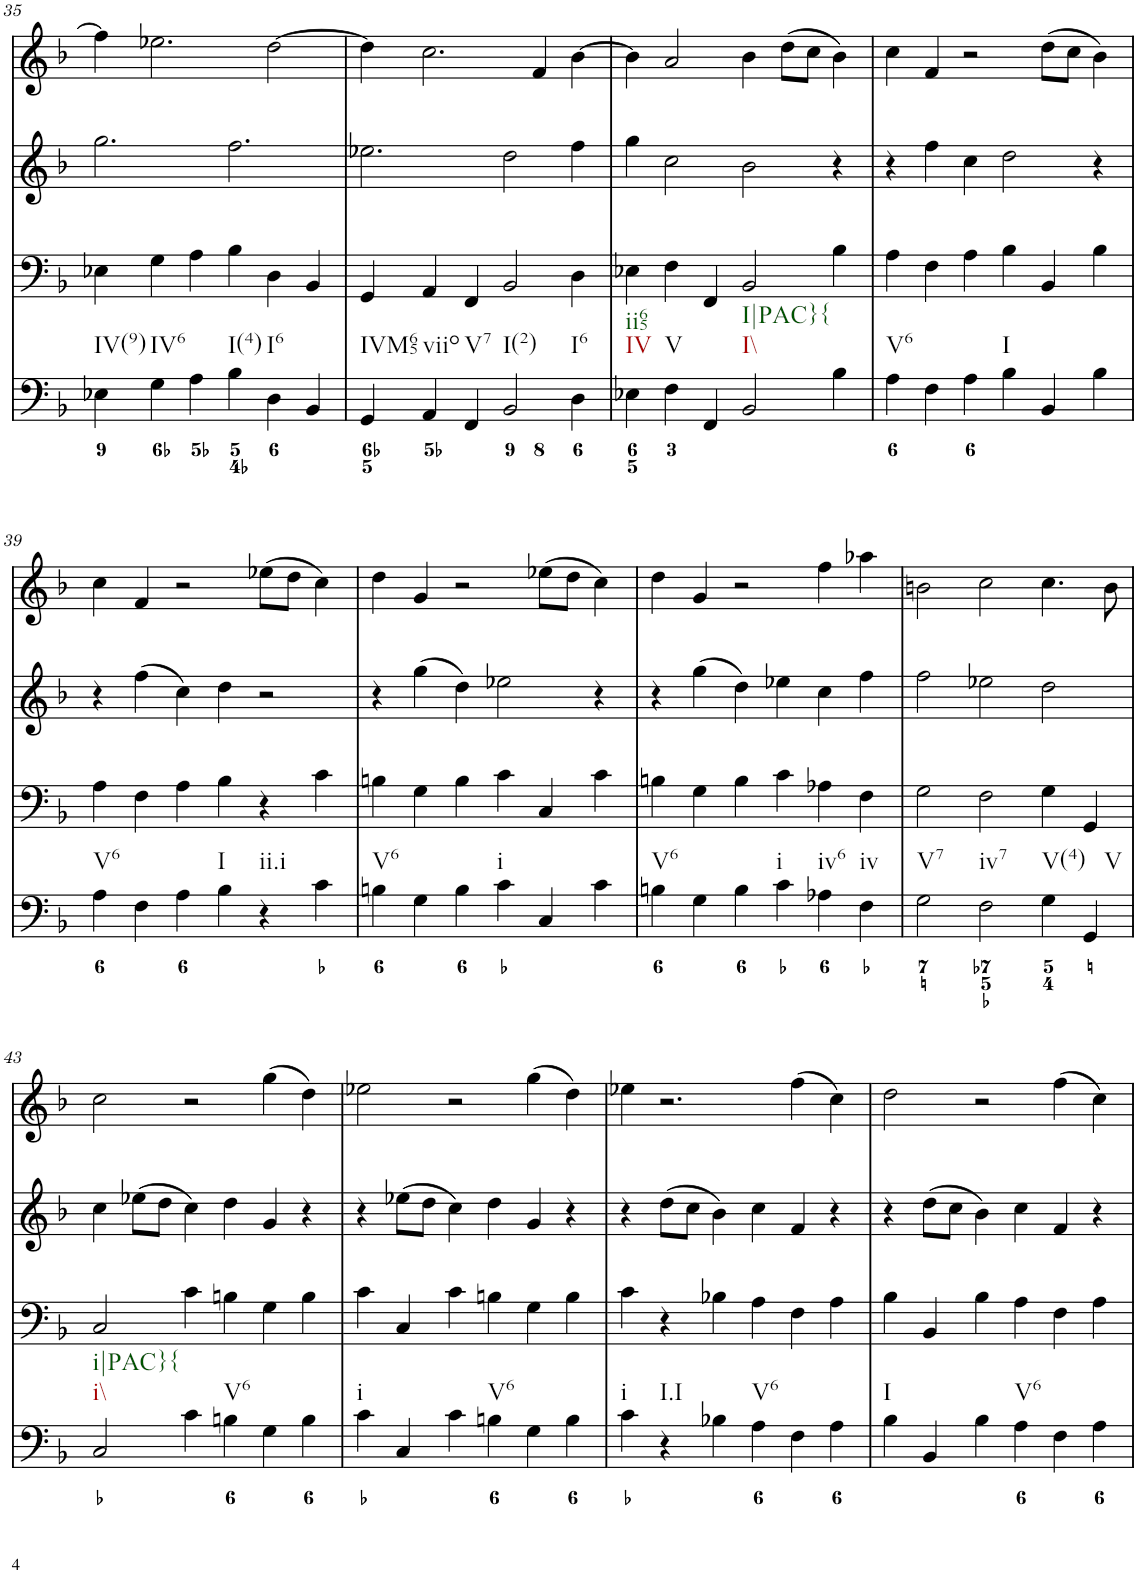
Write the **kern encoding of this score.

**kern	**kern	**kern	**kern
*part4	*part3	*part2	*part1
*staff4	*staff3	*staff2	*staff1
*I"Piano	*I"Piano	*I"Piano	*I"Piano
*I'Pno	*I'Pno	*I'Pno	*I'Pno
!!LO:PB:g=z
*clefF4	*clefF4	*clefG2	*clefG2
*k[b-]	*k[b-]	*k[b-]	*k[b-]
*F:	*F:	*F:	*F:
*M6/4	*M6/4	*M6/4	*M6/4
=35	=35	=35	=35
!LO:TX:b:t=IV(9)	!	!	!
4E-X\	4E-X\	2.gg\	4ff\]
!LO:TX:b:t=IV6	!	!	!
4G\	4G\	.	2.ee-X\
4A\	4A\	.	.
!LO:TX:b:t=I(4)	!	!	!
4B-\	4B-\	2.ff\	.
!LO:TX:b:t=I6	!	!	!
4D\	4D\	.	[2dd\
4BB-/	4BB-/	.	.
=36	=36	=36	=36
!LO:TX:b:t=IVM65	!	!	!
4GG/	4GG/	2.ee-X\	4dd\]
!LO:TX:b:t=viio	!	!	!
4AA/	4AA/	.	2.cc\
!LO:TX:b:t=V7	!	!	!
4FF/	4FF/	.	.
!LO:TX:b:t=I(2)	!	!	!
2BB-/	2BB-/	2dd\	.
.	.	.	4f/
!LO:TX:b:t=I6	!	!	!
4D\	4D\	4ff\	[4b-\
=37	=37	=37	=37
!LO:TX:b:t=IV	!	!	!
!LO:TX:b:t=ii65	!	!	!
4E-X\	4E-X\	4gg\	4b-\]
!LO:TX:b:t=V	!	!	!
4F\	4F\	2cc\	2a/
4FF/	4FF/	.	.
!LO:TX:b:t=I\\	!	!	!
!LO:TX:b:t=I|PAC}{	!	!	!
2BB-/	2BB-/	2b-\	4b-\
.	.	.	(8dd\L
.	.	.	8cc\J
4B-\	4B-\	4r	4b-\)
=38	=38	=38	=38
!LO:TX:b:t=V6	!	!	!
4A\	4A\	4r	4cc\
4F\	4F\	4ff\	4f/
4A\	4A\	4cc\	2r
!LO:TX:b:t=I	!	!	!
4B-\	4B-\	2dd\	.
4BB-/	4BB-/	.	(8dd\L
.	.	.	8cc\J
4B-\	4B-\	4r	4b-\)
!!LO:LB:g=z
=39	=39	=39	=39
!LO:TX:b:t=V6	!	!	!
4A\	4A\	4r	4cc\
4F\	4F\	(4ff\	4f/
4A\	4A\	4cc\)	2r
!LO:TX:b:t=I	!	!	!
4B-\	4B-\	4dd\	.
!LO:TX:b:t=ii.i	!	!	!
4r	4r	2r	(8ee-X\L
.	.	.	8dd\J
4c\	4c\	.	4cc\)
=40	=40	=40	=40
!LO:TX:b:t=V6	!	!	!
4Bn\	4Bn\	4r	4dd\
4G\	4G\	(4gg\	4g/
4B\	4B\	4dd\)	2r
!LO:TX:b:t=i	!	!	!
4c\	4c\	2ee-X\	.
4C/	4C/	.	(8ee-X\L
.	.	.	8dd\J
4c\	4c\	4r	4cc\)
=41	=41	=41	=41
!LO:TX:b:t=V6	!	!	!
4Bn\	4Bn\	4r	4dd\
4G\	4G\	(4gg\	4g/
4B\	4B\	4dd\)	2r
!LO:TX:b:t=i	!	!	!
4c\	4c\	4ee-X\	.
!LO:TX:b:t=iv6	!	!	!
4A-X\	4A-X\	4cc\	4ff\
!LO:TX:b:t=iv	!	!	!
4F\	4F\	4ff\	4aa-X\
=42	=42	=42	=42
!LO:TX:b:t=V7	!	!	!
2G\	2G\	2ff\	2bn\
!LO:TX:b:t=iv7	!	!	!
2F\	2F\	2ee-X\	2cc\
!LO:TX:b:t=V(4)	!	!	!
4G\	4G\	2dd\	4.cc\
!LO:TX:b:t=V	!	!	!
4GG/	4GG/	.	.
.	.	.	8b\
!!LO:LB:g=z
=43	=43	=43	=43
!LO:TX:b:t=i\\	!	!	!
!LO:TX:b:t=i|PAC}{	!	!	!
2C/	2C/	4cc\	2cc\
.	.	(8ee-X\L	.
.	.	8dd\J	.
4c\	4c\	4cc\)	2r
!LO:TX:b:t=V6	!	!	!
4Bn\	4Bn\	4dd\	.
4G\	4G\	4g/	(4gg\
4B\	4B\	4r	4dd\)
=44	=44	=44	=44
!LO:TX:b:t=i	!	!	!
4c\	4c\	4r	2ee-X\
4C/	4C/	(8ee-X\L	.
.	.	8dd\J	.
4c\	4c\	4cc\)	2r
!LO:TX:b:t=V6	!	!	!
4Bn\	4Bn\	4dd\	.
4G\	4G\	4g/	(4gg\
4B\	4B\	4r	4dd\)
=45	=45	=45	=45
!LO:TX:b:t=i	!	!	!
4c\	4c\	4r	4ee-X\
!LO:TX:b:t=I.I	!	!	!
4r	4r	(8dd\L	2.r
.	.	8cc\J	.
4B-X\	4B-X\	4b-\)	.
!LO:TX:b:t=V6	!	!	!
4A\	4A\	4cc\	.
4F\	4F\	4f/	(4ff\
4A\	4A\	4r	4cc\)
=46	=46	=46	=46
!LO:TX:b:t=I	!	!	!
4B-\	4B-\	4r	2dd\
4BB-/	4BB-/	(8dd\L	.
.	.	8cc\J	.
4B-\	4B-\	4b-\)	2r
!LO:TX:b:t=V6	!	!	!
4A\	4A\	4cc\	.
4F\	4F\	4f/	(4ff\
4A\	4A\	4r	4cc\)
=	=	=	=
*-	*-	*-	*-
